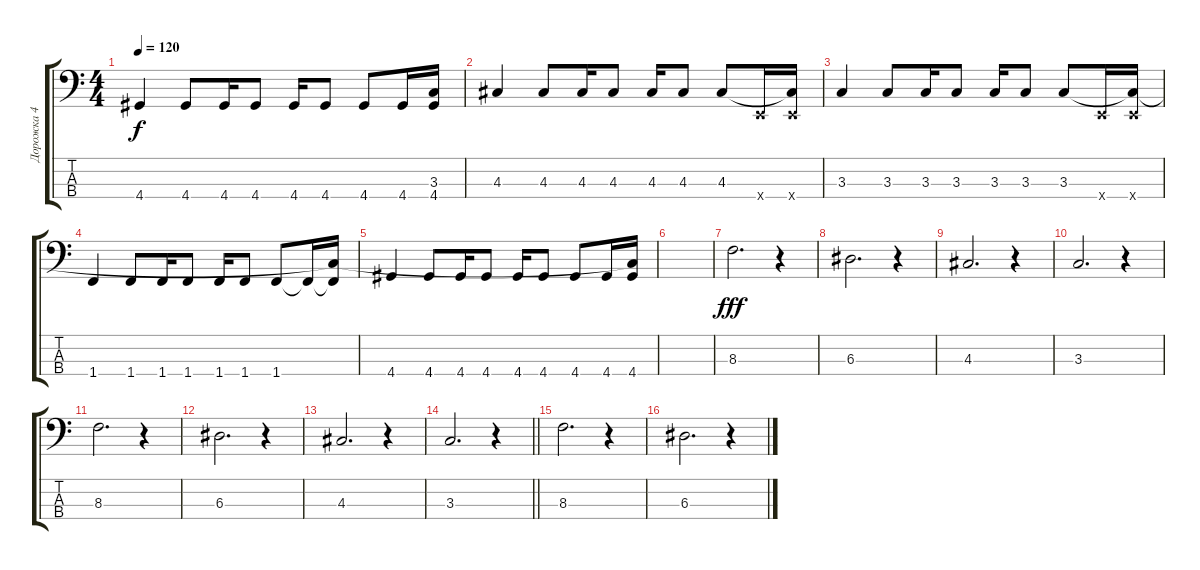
\track ("Дорожка 4" "Дорожка 4") {instrument electricbassfinger}
\staff {score tabs}
\tuning (G2 D2 A1 E1) {hide}
\ts (4 4)
\tempo 120
\clef f4
\ks c
4.4.4{dy f} 4.4.8 4.4.16 4.4.8 4.4.16 4.4.8 4.4.8 4.4.16 (3.3{t} 4.4).16 |
4.3.4 4.3.8 4.3.16 4.3.8 4.3.16 4.3.8 4.3.8 0.4{x}.16 (4.3{t} 0.4{x}).16 |
3.3.4 3.3.8 3.3.16 3.3.8 3.3.16 3.3.8 3.3.8 0.4{x}.16 (3.3{t} 0.4{x}).16 |
1.4.4 1.4.8 1.4.16 1.4.8 1.4.16 1.4.8 1.4.8 1.4{t}.16 (3.3{t} 1.4{t}).16 |
4.4.4 4.4.8 4.4.16 4.4.8 4.4.16 4.4.8 4.4.8 4.4.16 (3.3{t} 4.4).16 |
|
8.3.2{d dy fff} r.4 |
6.3.2{d} r.4 |
4.3.2{d} r.4 |
3.3.2{d} r.4 |
8.3.2{d} r.4 |
6.3.2{d} r.4 |
4.3.2{d} r.4 |
\barLineRight lightlight
3.3.2{d} r.4 |
8.3.2{d} r.4 |
6.3.2{d} r.4
